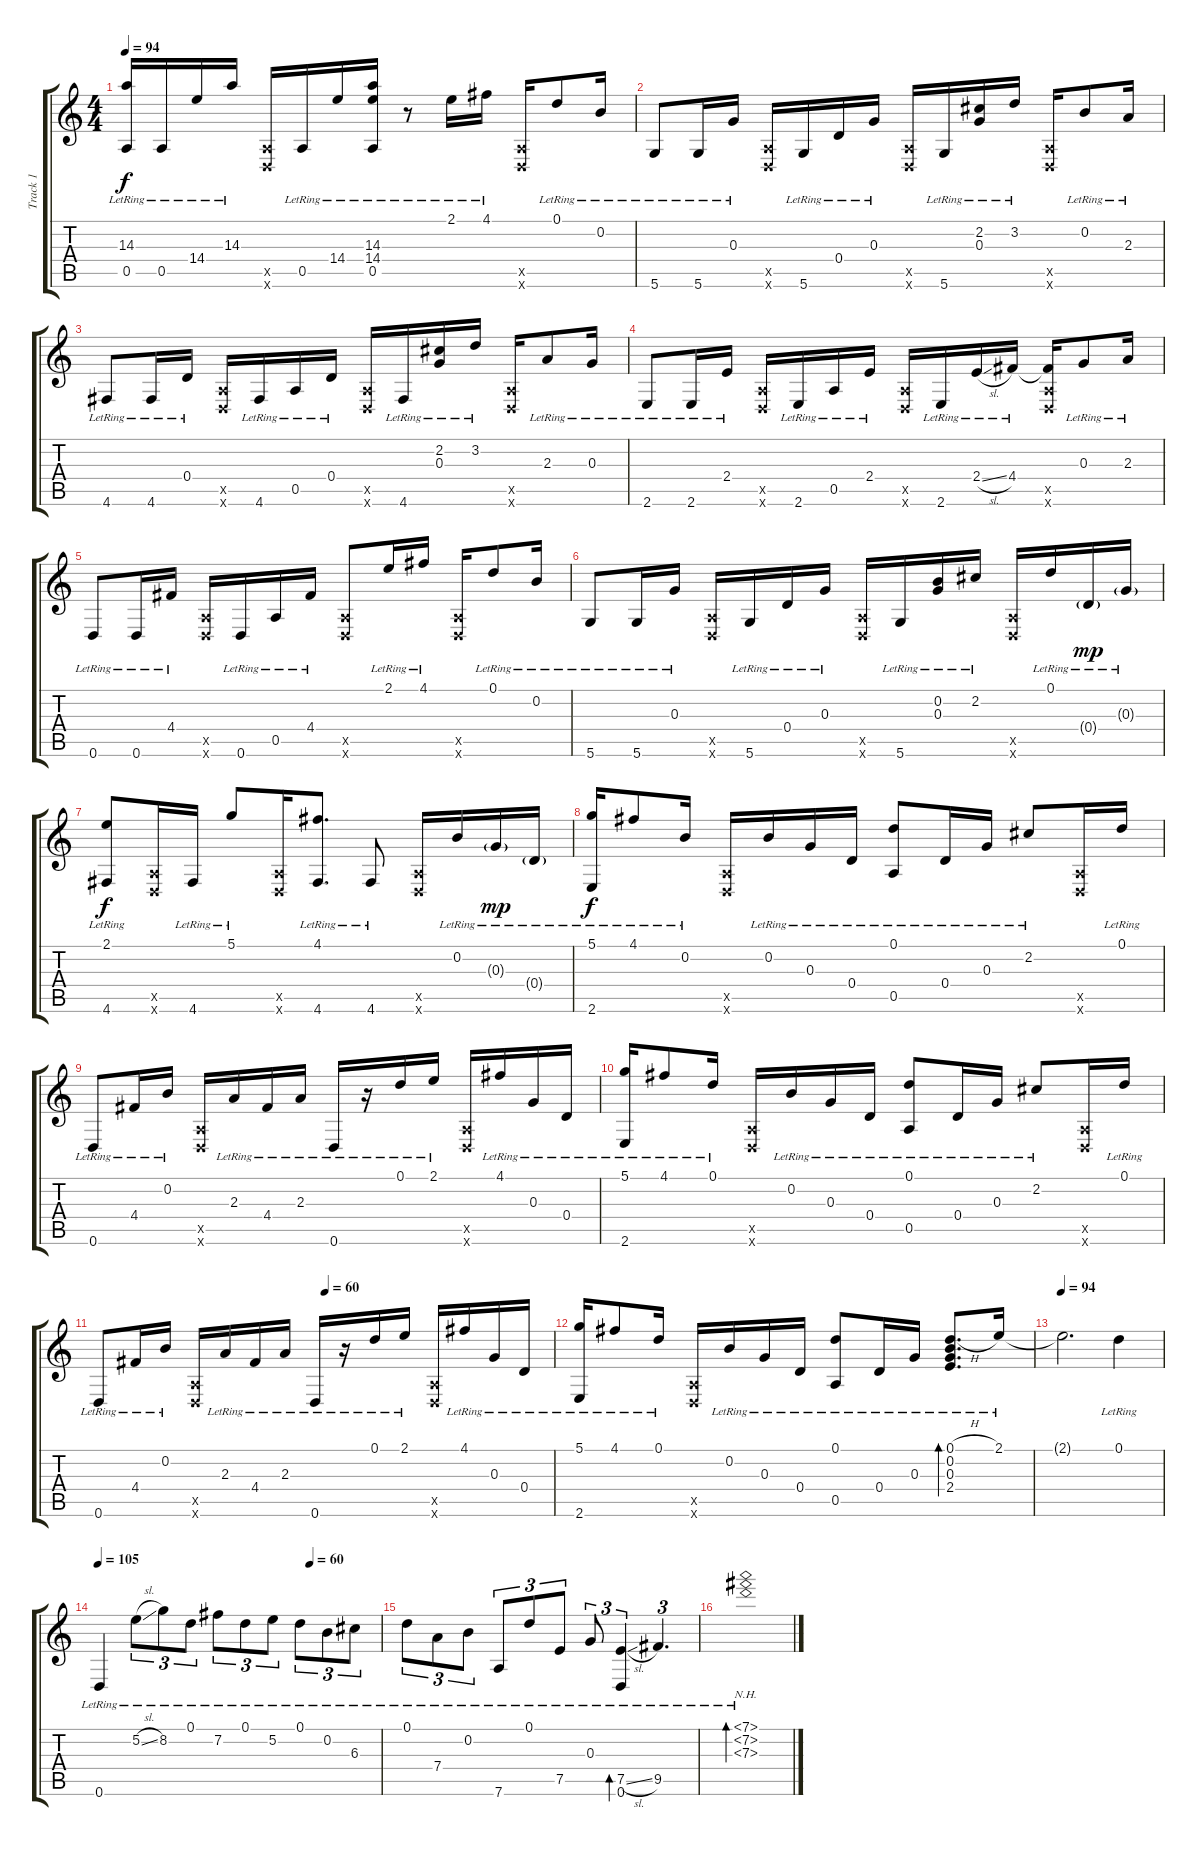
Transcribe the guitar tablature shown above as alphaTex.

\track ("Track 1" "Track 1") {instrument acousticguitarsteel}
\staff {score tabs}
\tuning (D4 B3 G3 D3 A2 D2) {hide}
\ts (4 4)
\tempo 94
\clef g2
\ks c
(14.3{lr} 0.5{lr}).16{dy f} 0.5{lr}.16 14.4{lr}.16 14.3{lr}.16 (0.5{x} 0.6{x}).16 0.5{lr}.16 14.4{lr}.16 (14.3{lr} 14.4{lr} 0.5{lr}).16 r.8 2.1{lr}.16 4.1{lr}.16 (0.5{x} 0.6{x}).16 0.1{lr}.8 0.2{lr}.16 |
5.6{lr}.8 5.6{lr}.16 0.3{lr}.16 (0.5{x} 0.6{x}).16 5.6{lr}.16 0.4{lr}.16 0.3{lr}.16 (0.5{x} 0.6{x}).16 5.6{lr}.16 (2.2{lr} 0.3{lr}).16 3.2{lr}.16 (0.5{x} 0.6{x}).16 0.2{lr}.8 2.3{lr}.16 |
4.6{lr}.8 4.6{lr}.16 0.4{lr}.16 (0.5{x} 0.6{x}).16 4.6{lr}.16 0.5{lr}.16 0.4{lr}.16 (0.5{x} 0.6{x}).16 4.6{lr}.16 (2.2{lr} 0.3{lr}).16 3.2{lr}.16 (0.5{x} 0.6{x}).16 2.3{lr}.8 0.3{lr}.16 |
2.6{lr}.8 2.6{lr}.16 2.4{lr}.16 (0.5{x} 0.6{x}).16 2.6{lr}.16 0.5{lr}.16 2.4{lr}.16 (0.5{x} 0.6{x}).16 2.6{lr}.16 2.4{sl lr}.16 4.4{lr}.16 (4.4{t} 0.5{x} 0.6{x}).16 0.3{lr}.8 2.3{lr}.16 |
0.6{lr}.8 0.6{lr}.16 4.4{lr}.16 (0.5{x} 0.6{x}).16 0.6{lr}.16 0.5{lr}.16 4.4{lr}.16 (0.5{x} 0.6{x}).8 2.1{lr}.16 4.1{lr}.16 (0.5{x} 0.6{x}).16 0.1{lr}.8 0.2{lr}.16 |
5.6{lr}.8 5.6{lr}.16 0.3{lr}.16 (0.5{x} 0.6{x}).16 5.6{lr}.16 0.4{lr}.16 0.3{lr}.16 (0.5{x} 0.6{x}).16 5.6{lr}.16 (0.2{lr} 0.3{lr}).16 2.2{lr}.16 (0.5{x} 0.6{x}).16 0.1{lr}.16 0.4{g lr}.16{dy mp} 0.3{g lr}.16 |
(2.1{lr} 4.6{lr}).8{dy f} (0.5{x} 0.6{x}).16 4.6{lr}.16 5.1{lr}.8 (0.5{x} 0.6{x}).16 (4.1{lr} 4.6{lr}).8{d} 4.6{lr}.8 (0.5{x} 0.6{x}).16 0.2{lr}.16 0.3{g lr}.16{dy mp} 0.4{g lr}.16 |
(5.1{lr} 2.6{lr}).16{dy f} 4.1{lr}.8 0.2{lr}.16 (0.5{x} 0.6{x}).16 0.2{lr}.16 0.3{lr}.16 0.4{lr}.16 (0.1{lr} 0.5{lr}).8 0.4{lr}.16 0.3{lr}.16 2.2{lr}.8 (0.5{x} 0.6{x}).16 0.1{lr}.16 |
0.6{lr}.8 4.4{lr}.16 0.2{lr}.16 (0.5{x} 0.6{x}).16 2.3{lr}.16 4.4{lr}.16 2.3{lr}.16 0.6{lr}.16 r.16 0.1{lr}.16 2.1{lr}.16 (0.5{x} 0.6{x}).16 4.1{lr}.16 0.3{lr}.16 0.4{lr}.16 |
(5.1{lr} 2.6{lr}).16 4.1{lr}.8 0.1{lr}.16 (0.5{x} 0.6{x}).16 0.2{lr}.16 0.3{lr}.16 0.4{lr}.16 (0.1{lr} 0.5{lr}).8 0.4{lr}.16 0.3{lr}.16 2.2{lr}.8 (0.5{x} 0.6{x}).16 0.1{lr}.16 |
\tempo (60 0.5)
0.6{lr}.8 4.4{lr}.16 0.2{lr}.16 (0.5{x} 0.6{x}).16 2.3{lr}.16 4.4{lr}.16 2.3{lr}.16 0.6{lr}.16 r.16 0.1{lr}.16 2.1{lr}.16 (0.5{x} 0.6{x}).16 4.1{lr}.16 0.3{lr}.16 0.4{lr}.16 |
(5.1{lr} 2.6{lr}).16 4.1{lr}.8 0.1{lr}.16 (0.5{x} 0.6{x}).16 0.2{lr}.16 0.3{lr}.16 0.4{lr}.16 (0.1{lr} 0.5{lr}).8 0.4{lr}.16 0.3{lr}.16 (0.1{h lr} 0.2{lr} 0.3{lr} 2.4{lr}).8{d bd 480} 2.1{lr}.16 |
\tempo 94
2.1{t}.2{d} 0.1{lr}.4 |
\tempo 105
\tempo (60 0.75)
0.6{lr}.4 5.2{sl lr}.8{tu (3 2)} 8.2{lr}.8{tu (3 2)} 0.1{lr}.8{tu (3 2)} 7.2{lr}.8{tu (3 2)} 0.1{lr}.8{tu (3 2)} 5.2{lr}.8{tu (3 2)} 0.1{lr}.8{tu (3 2)} 0.2{lr}.8{tu (3 2)} 6.3{lr}.8{tu (3 2)} |
0.1{lr}.8{tu (3 2)} 7.4{lr}.8{tu (3 2)} 0.2{lr}.8{tu (3 2)} 7.6{lr}.8{tu (3 2)} 0.1{lr}.8{tu (3 2)} 7.5{lr}.8{tu (3 2)} 0.3{lr}.8{tu (3 2)} (7.5{sl lr} 0.6{lr}).4{tu (3 2) bd 480} 9.5{lr}.4{d tu (3 2)} |
(7.1{nh lr} 7.2{nh lr} 7.3{nh lr}).1{bd 240}
